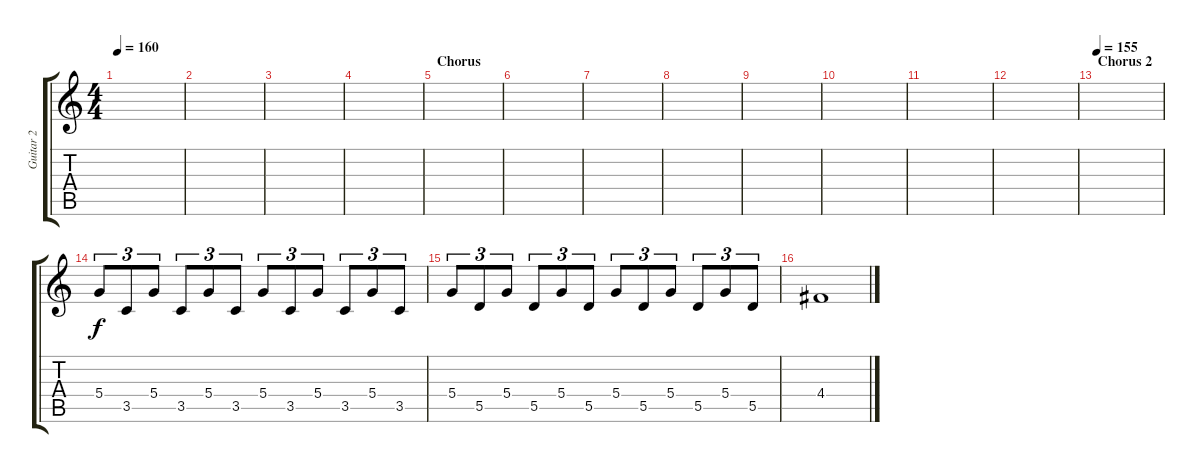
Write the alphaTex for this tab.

\track ("Guitar 2" "Guitar 2") {instrument distortionguitar}
\staff {score tabs}
\tuning (E4 B3 G3 D3 A2 E2) {hide}
\ts (4 4)
\tempo 160
\clef g2
\ks c
|
|
|
|
\section ("" "Chorus")
|
|
|
|
|
|
|
|
\section ("" "Chorus 2")
\tempo 155
|
5.4.8{tu (3 2) volume 11} 3.5.8{tu (3 2)} 5.4.8{tu (3 2)} 3.5.8{tu (3 2)} 5.4.8{tu (3 2)} 3.5.8{tu (3 2)} 5.4.8{tu (3 2)} 3.5.8{tu (3 2)} 5.4.8{tu (3 2)} 3.5.8{tu (3 2)} 5.4.8{tu (3 2)} 3.5.8{tu (3 2)} |
5.4.8{tu (3 2)} 5.5.8{tu (3 2)} 5.4.8{tu (3 2)} 5.5.8{tu (3 2)} 5.4.8{tu (3 2)} 5.5.8{tu (3 2)} 5.4.8{tu (3 2)} 5.5.8{tu (3 2)} 5.4.8{tu (3 2)} 5.5.8{tu (3 2)} 5.4.8{tu (3 2)} 5.5.8{tu (3 2)} |
4.4.1
